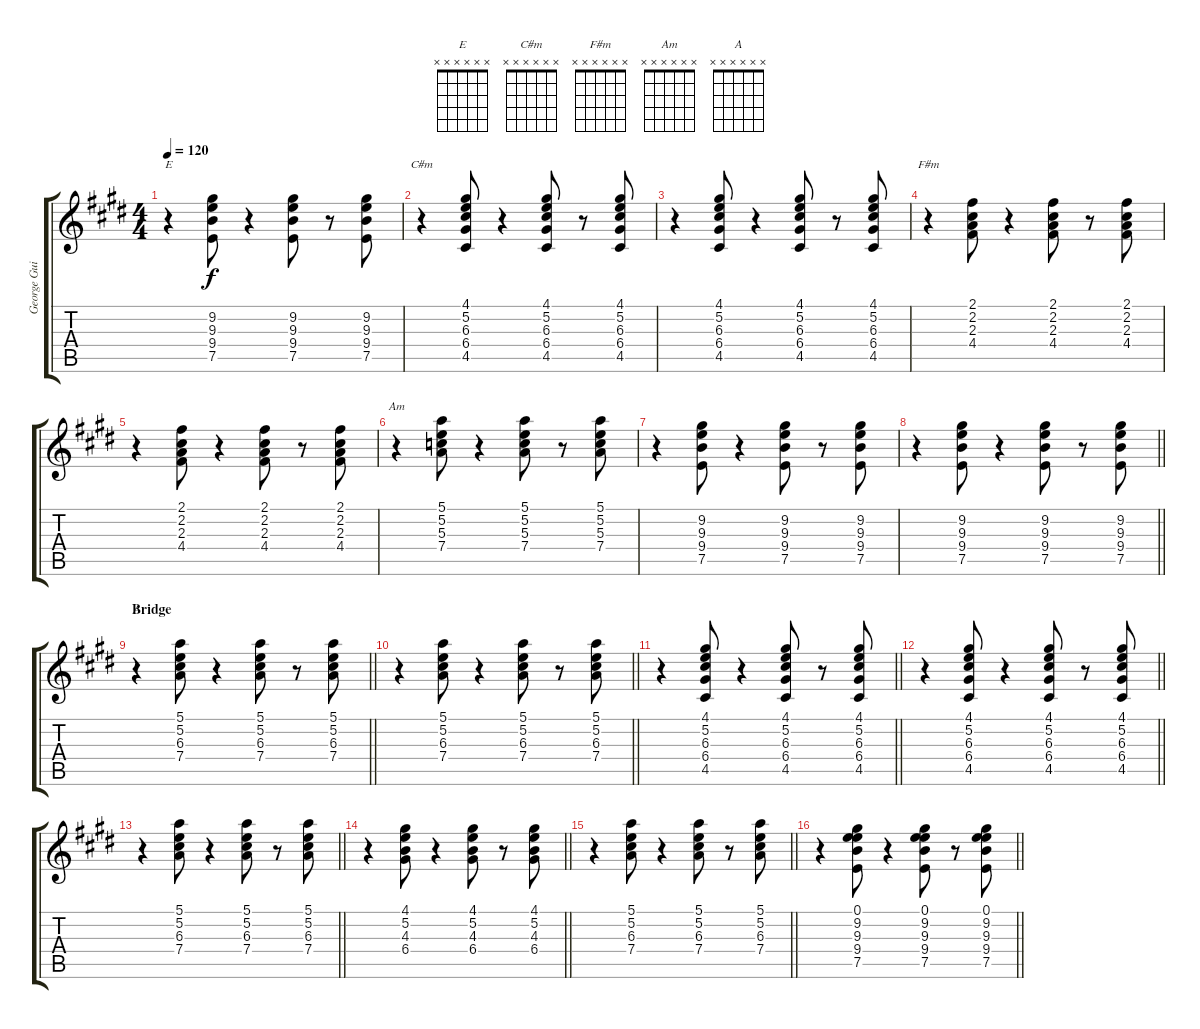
\track ("George Guitar" "George Gui") {instrument electricguitarclean}
\staff {score tabs}
\tuning (E4 B3 G3 D3 A2 E2) {hide}
\chord ("E" x x x x x x)
\chord ("C#m" x x x x x x)
\chord ("F#m" x x x x x x)
\chord ("Am" x x x x x x)
\chord ("A" x x x x x x)
\ts (4 4)
\tempo 120
\clef g2
\ks e
r.4{ch "E" dy f} (9.2 9.3 9.4 7.5).8 r.4 (9.2 9.3 9.4 7.5).8 r.8 (9.2 9.3 9.4 7.5).8 |
r.4{ch "C#m"} (4.1 5.2 6.3 6.4 4.5).8 r.4 (4.1 5.2 6.3 6.4 4.5).8 r.8 (4.1 5.2 6.3 6.4 4.5).8 |
r.4 (4.1 5.2 6.3 6.4 4.5).8 r.4 (4.1 5.2 6.3 6.4 4.5).8 r.8 (4.1 5.2 6.3 6.4 4.5).8 |
r.4{ch "F#m"} (2.1 2.2 2.3 4.4).8 r.4 (2.1 2.2 2.3 4.4).8 r.8 (2.1 2.2 2.3 4.4).8 |
r.4 (2.1 2.2 2.3 4.4).8 r.4 (2.1 2.2 2.3 4.4).8 r.8 (2.1 2.2 2.3 4.4).8 |
r.4{ch "Am"} (5.1 5.2 5.3 7.4).8 r.4 (5.1 5.2 5.3 7.4).8 r.8 (5.1 5.2 5.3 7.4).8 |
r.4 (9.2 9.3 9.4 7.5).8 r.4 (9.2 9.3 9.4 7.5).8 r.8 (9.2 9.3 9.4 7.5).8 |
\barLineRight lightlight
r.4 (9.2 9.3 9.4 7.5).8 r.4 (9.2 9.3 9.4 7.5).8 r.8 (9.2 9.3 9.4 7.5).8 |
\section ("" "Bridge")
\barLineRight lightlight
r.4{ch "A"} (5.1 5.2 6.3 7.4).8 r.4 (5.1 5.2 6.3 7.4).8 r.8 (5.1 5.2 6.3 7.4).8 |
\barLineRight lightlight
r.4 (5.1 5.2 6.3 7.4).8 r.4 (5.1 5.2 6.3 7.4).8 r.8 (5.1 5.2 6.3 7.4).8 |
\barLineRight lightlight
r.4 (4.1 5.2 6.3 6.4 4.5).8 r.4 (4.1 5.2 6.3 6.4 4.5).8 r.8 (4.1 5.2 6.3 6.4 4.5).8 |
\barLineRight lightlight
r.4 (4.1 5.2 6.3 6.4 4.5).8 r.4 (4.1 5.2 6.3 6.4 4.5).8 r.8 (4.1 5.2 6.3 6.4 4.5).8 |
\barLineRight lightlight
r.4 (5.1 5.2 6.3 7.4).8 r.4 (5.1 5.2 6.3 7.4).8 r.8 (5.1 5.2 6.3 7.4).8 |
\barLineRight lightlight
r.4 (4.1 5.2 4.3 6.4).8 r.4 (4.1 5.2 4.3 6.4).8 r.8 (4.1 5.2 4.3 6.4).8 |
\barLineRight lightlight
r.4 (5.1 5.2 6.3 7.4).8 r.4 (5.1 5.2 6.3 7.4).8 r.8 (5.1 5.2 6.3 7.4).8 |
\barLineRight lightlight
r.4 (0.1 9.2 9.3 9.4 7.5).8 r.4 (0.1 9.2 9.3 9.4 7.5).8 r.8 (0.1 9.2 9.3 9.4 7.5).8
